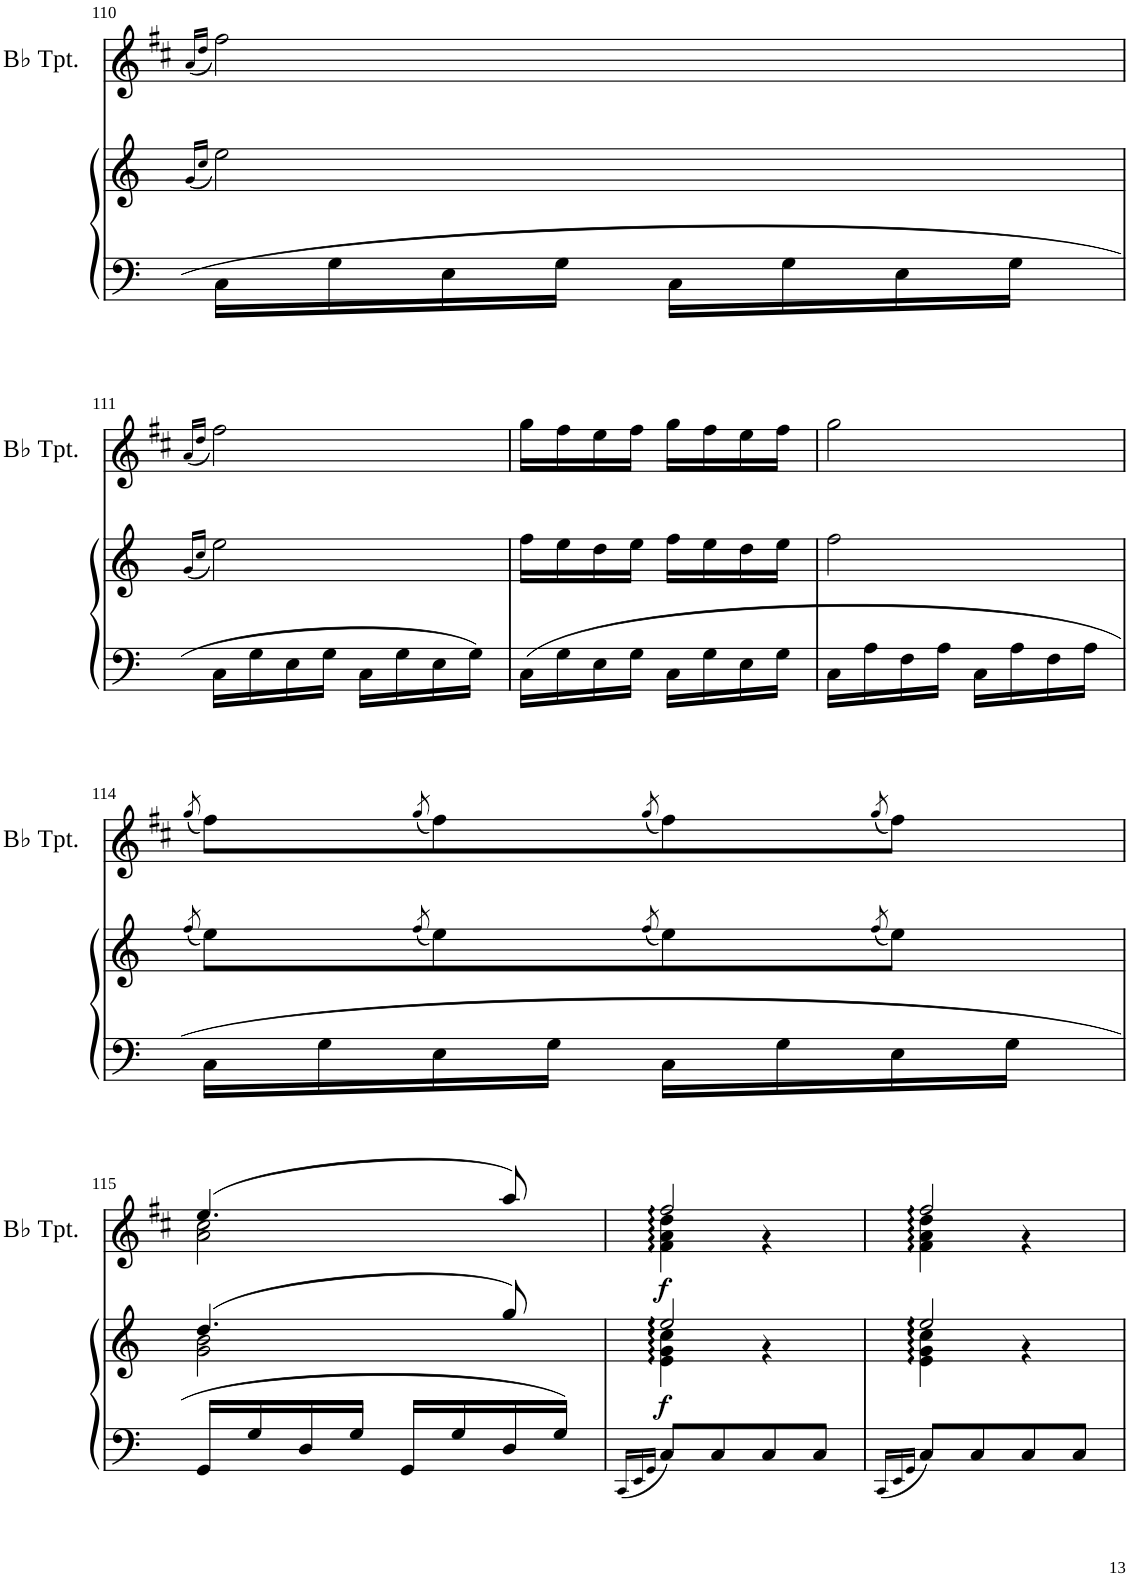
**kern	**kern	**dynam	**kern	**dynam
*part2	*part2	*part2	*part1	*part1
*staff3	*staff2	*staff2/3	*staff1	*staff1
*I"Piano	*	*	*I"Bb Trumpet	*
*I'Pno	*	*	*I'Bb Tpt.	*
!!LO:PB:g=z
*clefF4	*clefG2	*	*clefG2	*
*	*	*	*Trd1c2	*
*k[]	*k[]	*	*k[f#c#]	*
*M2/4	*M2/4	*	*M2/4	*
=110	=110	=110	=110	=110
.	(16qg/LL	.	(16qa/LL	.
.	16qcc/JJ	.	16qdd/JJ	.
16C\LL	2ee\)	.	2ff#\)	.
16G\	.	.	.	.
16E\	.	.	.	.
16G\JJ	.	.	.	.
16C\LL	.	.	.	.
16G\	.	.	.	.
16E\	.	.	.	.
16G\JJ	.	.	.	.
!!LO:LB:g=z
=111	=111	=111	=111	=111
.	(16qg/LL	.	(16qa/LL	.
.	16qcc/JJ	.	16qdd/JJ	.
16C\LL	2ee\)	.	2ff#\)	.
16G\	.	.	.	.
16E\	.	.	.	.
16G\JJ	.	.	.	.
16C\LL	.	.	.	.
16G\	.	.	.	.
16E\	.	.	.	.
16G\JJ	.	.	.	.
=112	=112	=112	=112	=112
16C\LL	16ff\LL	.	16gg\LL	.
16G\	16ee\	.	16ff#\	.
16E\	16dd\	.	16ee\	.
16G\JJ	16ee\JJ	.	16ff#\JJ	.
16C\LL	16ff\LL	.	16gg\LL	.
16G\	16ee\	.	16ff#\	.
16E\	16dd\	.	16ee\	.
16G\JJ	16ee\JJ	.	16ff#\JJ	.
=113	=113	=113	=113	=113
16C\LL	2ff\	.	2gg\	.
16A\	.	.	.	.
16F\	.	.	.	.
16A\JJ	.	.	.	.
16C\LL	.	.	.	.
16A\	.	.	.	.
16F\	.	.	.	.
16A\JJ	.	.	.	.
!!LO:LB:g=z
=114	=114	=114	=114	=114
.	(8qff/	.	(8qgg/	.
16C\LL	8ee\L)	.	8ff#\L)	.
16G\	.	.	.	.
.	(8qff/	.	(8qgg/	.
16E\	8ee\)	.	8ff#\)	.
16G\JJ	.	.	.	.
.	(8qff/	.	(8qgg/	.
16C\LL	8ee\)	.	8ff#\)	.
16G\	.	.	.	.
.	(8qff/	.	(8qgg/	.
16E\	8ee\J)	.	8ff#\J)	.
16G\JJ	.	.	.	.
!!LO:LB:g=z
=115	=115	=115	=115	=115
*	*^	*	*^	*
16GG/LL	(4.dd/	2g\ 2b\	.	(4.ee/	2a\ 2cc#\	.
16G/	.	.	.	.	.	.
16D/	.	.	.	.	.	.
16G/JJ	.	.	.	.	.	.
16GG/LL	.	.	.	.	.	.
16G/	.	.	.	.	.	.
16D/	8gg/)	.	.	8aa/)	.	.
16G/JJ	.	.	.	.	.	.
*	*v	*v	*	*	*	*
*	*	*	*v	*v	*
=116	=116	=116	=116	=116
16qCC/LL	.	.	.	.
16qEE/	.	.	.	.
16qGG/JJ	.	.	.	.
*	*^	*	*^	*
*	*	*^	*	*	*^	*
!	!	!	!	!LO:DY:b	!	!	!	!LO:DY:b
8C/L	2ee/	4e\ 4g\ 4cc\	4e 4g 4cc [4ee	f	2ff#/	4f#\ 4a\ 4dd\	4f# 4a 4dd [4ff#	f
8C/	.	.	.	.	.	.	.	.
8C/	.	4r	4ee]	.	.	4r	4ff#]	.
8C/J	.	.	.	.	.	.	.	.
=117	=117	=117	=117	=117	=117	=117	=117	=117
16qCC/LL	.	.	.	.	.	.	.	.
16qEE/	.	.	.	.	.	.	.	.
16qGG/JJ	.	.	.	.	.	.	.	.
8C/L	2ee/	4e\ 4g\ 4cc\	4e 4g 4cc [4ee	.	2ff#/	4f#\ 4a\ 4dd\	4f# 4a 4dd [4ff#	.
8C/	.	.	.	.	.	.	.	.
8C/	.	4r	4ee]	.	.	4r	4ff#]	.
8C/J	.	.	.	.	.	.	.	.
*	*v	*v	*v	*	*	*	*	*
*	*	*	*v	*v	*v	*
=	=	=	=	=
*-	*-	*-	*-	*-
